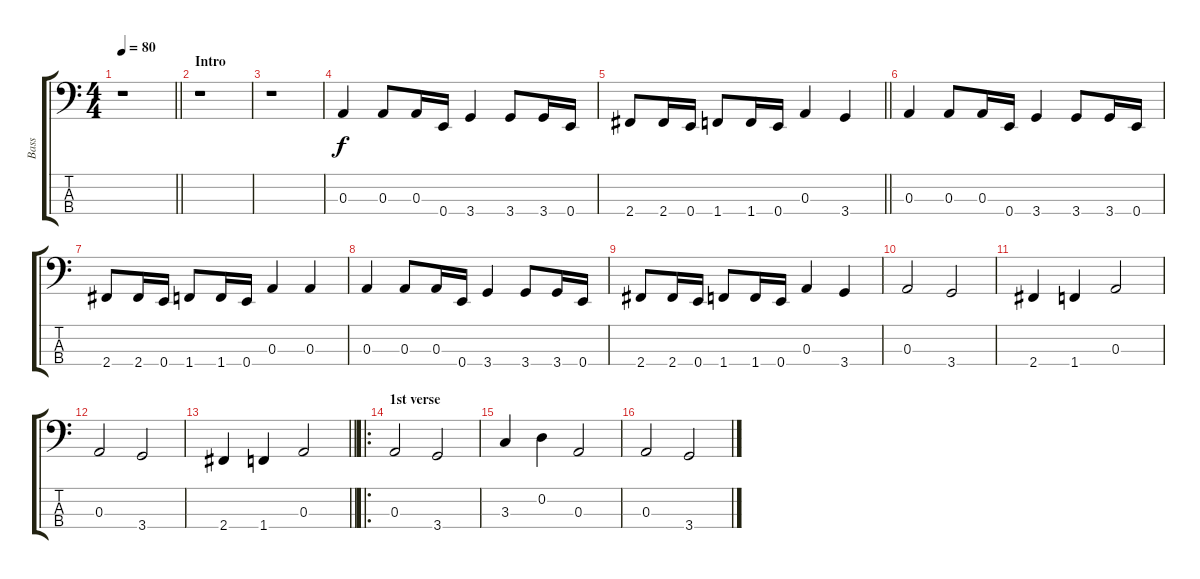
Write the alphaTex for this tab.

\track ("Bass" "Bass") {instrument electricbassfinger}
\staff {score tabs}
\tuning (G2 D2 A1 E1) {hide}
\ts (4 4)
\tempo 80
\clef f4
\barLineRight lightlight
\ks c
r.1{dy f instrument electricbassfinger} |
\section ("" "Intro")
r.1 |
r.1 |
0.3.4 0.3.8 0.3.16 0.4.16 3.4.4 3.4.8 3.4.16 0.4.16 |
\barLineRight lightlight
2.4.8 2.4.16 0.4.16 1.4.8 1.4.16 0.4.16 0.3.4 3.4.4 |
0.3.4 0.3.8 0.3.16 0.4.16 3.4.4 3.4.8 3.4.16 0.4.16 |
2.4.8 2.4.16 0.4.16 1.4.8 1.4.16 0.4.16 0.3.4 0.3.4 |
0.3.4 0.3.8 0.3.16 0.4.16 3.4.4 3.4.8 3.4.16 0.4.16 |
2.4.8 2.4.16 0.4.16 1.4.8 1.4.16 0.4.16 0.3.4 3.4.4 |
0.3.2 3.4.2 |
2.4.4 1.4.4 0.3.2 |
0.3.2 3.4.2 |
\barLineRight lightlight
2.4.4 1.4.4 0.3.2 |
\ro
\section ("" "1st verse")
0.3.2 3.4.2 |
3.3.4 0.2.4 0.3.2 |
0.3.2 3.4.2
